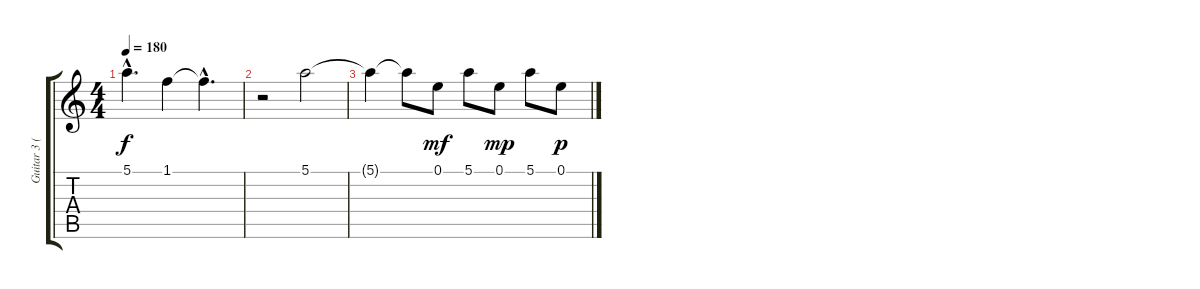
\track ("Guitar 3 (Space Effects)" "Guitar 3 (") {instrument electricguitarjazz}
\staff {score tabs}
\tuning (E4 B3 G3 D3 A2 E2) {hide}
\ts (4 4)
\tempo 180
\clef g2
\ks c
5.1{hac}.4{d dy f} 1.1.4 1.1{hac t}.4{d} |
r.2 5.1.2 |
5.1{t}.4 5.1{t}.8 0.1.8{dy mf} 5.1.8 0.1.8{dy mp} 5.1.8 0.1.8{dy p}
